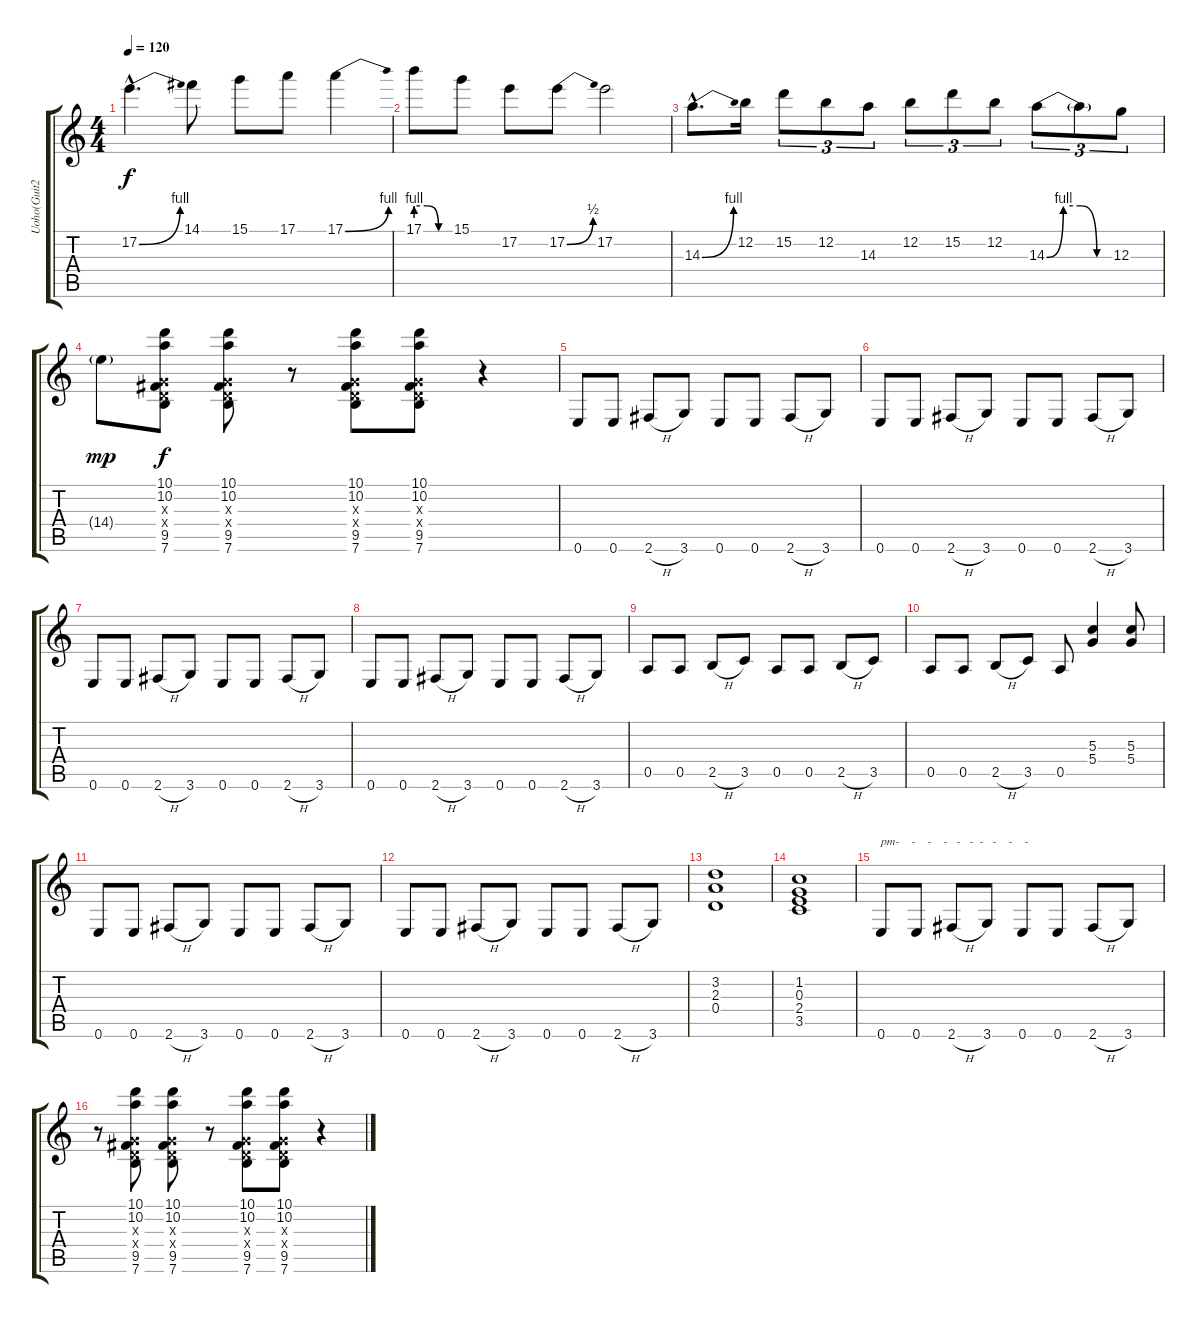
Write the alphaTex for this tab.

\track ("Uoho(Guit2)" "Uoho(Guit2") {instrument distortionguitar}
\staff {score tabs}
\tuning (E4 B3 G3 D3 A2 E2) {hide}
\ts (4 4)
\tempo 120
\clef g2
\ks c
17.2{be (bend 0 0 60 4) hac}.4{d dy f} 14.1.8 15.1.8 17.1.8 17.1{be (bend 0 0 60 4)}.4 |
17.1{be (custom 0 4 20 4 40 0 60 0)}.8 15.1.8 17.2.8 17.2{be (bend 0 0 60 2)}.8 17.2.2 |
14.3{be (bend 0 0 60 4) hac}.8{d} 12.2.16 15.2.8{tu (3 2)} 12.2.8{tu (3 2)} 14.3.8{tu (3 2)} 12.2.8{tu (3 2)} 15.2.8{tu (3 2)} 12.2.8{tu (3 2)} 14.3{be (custom 0 0 15 4 30 4 45 0 60 0)}.8{tu (3 2)} 14.3{t}.8{tu (3 2)} 12.3.8{tu (3 2)} |
14.4{g}.8{dy mp} (10.1 10.2 0.3{x} 0.4{x} 9.5 7.6).8{dy f} (10.1 10.2 0.3{x} 0.4{x} 9.5 7.6).8 r.8 (10.1 10.2 0.3{x} 0.4{x} 9.5 7.6).8 (10.1 10.2 0.3{x} 0.4{x} 9.5 7.6).8 r.4 |
0.6.8 0.6.8 2.6{h}.8 3.6.8 0.6.8 0.6.8 2.6{h}.8 3.6.8 |
0.6.8 0.6.8 2.6{h}.8 3.6.8 0.6.8 0.6.8 2.6{h}.8 3.6.8 |
0.6.8 0.6.8 2.6{h}.8 3.6.8 0.6.8 0.6.8 2.6{h}.8 3.6.8 |
0.6.8 0.6.8 2.6{h}.8 3.6.8 0.6.8 0.6.8 2.6{h}.8 3.6.8 |
0.5.8 0.5.8 2.5{h}.8 3.5.8 0.5.8 0.5.8 2.5{h}.8 3.5.8 |
0.5.8 0.5.8 2.5{h}.8 3.5.8 0.5.8 (5.3 5.4).4 (5.3 5.4).8 |
0.6.8 0.6.8 2.6{h}.8 3.6.8 0.6.8 0.6.8 2.6{h}.8 3.6.8 |
0.6.8 0.6.8 2.6{h}.8 3.6.8 0.6.8 0.6.8 2.6{h}.8 3.6.8 |
(3.2 2.3 0.4).1 |
(1.2 0.3 2.4 3.5).1 |
0.6.8{txt "pm-    -    -    -   -   -  -   -    -    -"} 0.6.8 2.6{h}.8 3.6.8 0.6.8 0.6.8 2.6{h}.8 3.6.8 |
r.8 (10.1 10.2 0.3{x} 0.4{x} 9.5 7.6).8 (10.1 10.2 0.3{x} 0.4{x} 9.5 7.6).8 r.8 (10.1 10.2 0.3{x} 0.4{x} 9.5 7.6).8 (10.1 10.2 0.3{x} 0.4{x} 9.5 7.6).8 r.4
